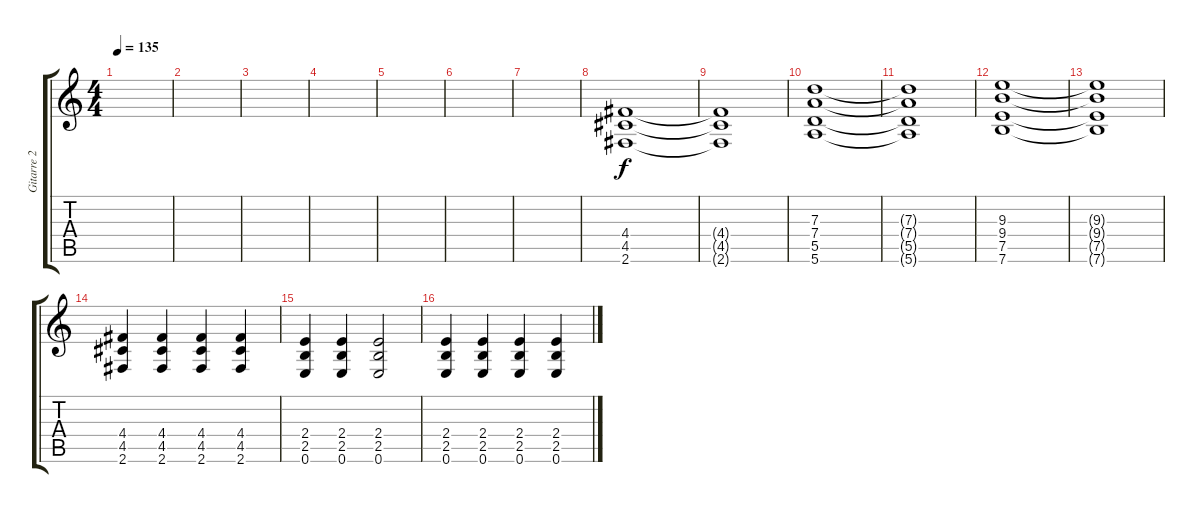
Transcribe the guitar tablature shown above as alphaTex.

\track ("Gitarre 2" "Gitarre 2") {instrument distortionguitar}
\staff {score tabs}
\tuning (E4 B3 G3 D3 A2 E2) {hide}
\ts (4 4)
\tempo 135
\clef g2
\ks c
|
|
|
|
|
|
|
(4.4 4.5 2.6).1 |
(4.4{t} 4.5{t} 2.6{t}).1 |
(7.3 7.4 5.5 5.6).1 |
(7.3{t} 7.4{t} 5.5{t} 5.6{t}).1 |
(9.3 9.4 7.5 7.6).1 |
(9.3{t} 9.4{t} 7.5{t} 7.6{t}).1 |
(4.4 4.5 2.6).4 (4.4 4.5 2.6).4 (4.4 4.5 2.6).4 (4.4 4.5 2.6).4 |
(2.4 2.5 0.6).4 (2.4 2.5 0.6).4 (2.4 2.5 0.6).2 |
(2.4 2.5 0.6).4 (2.4 2.5 0.6).4 (2.4 2.5 0.6).4 (2.4 2.5 0.6).4
